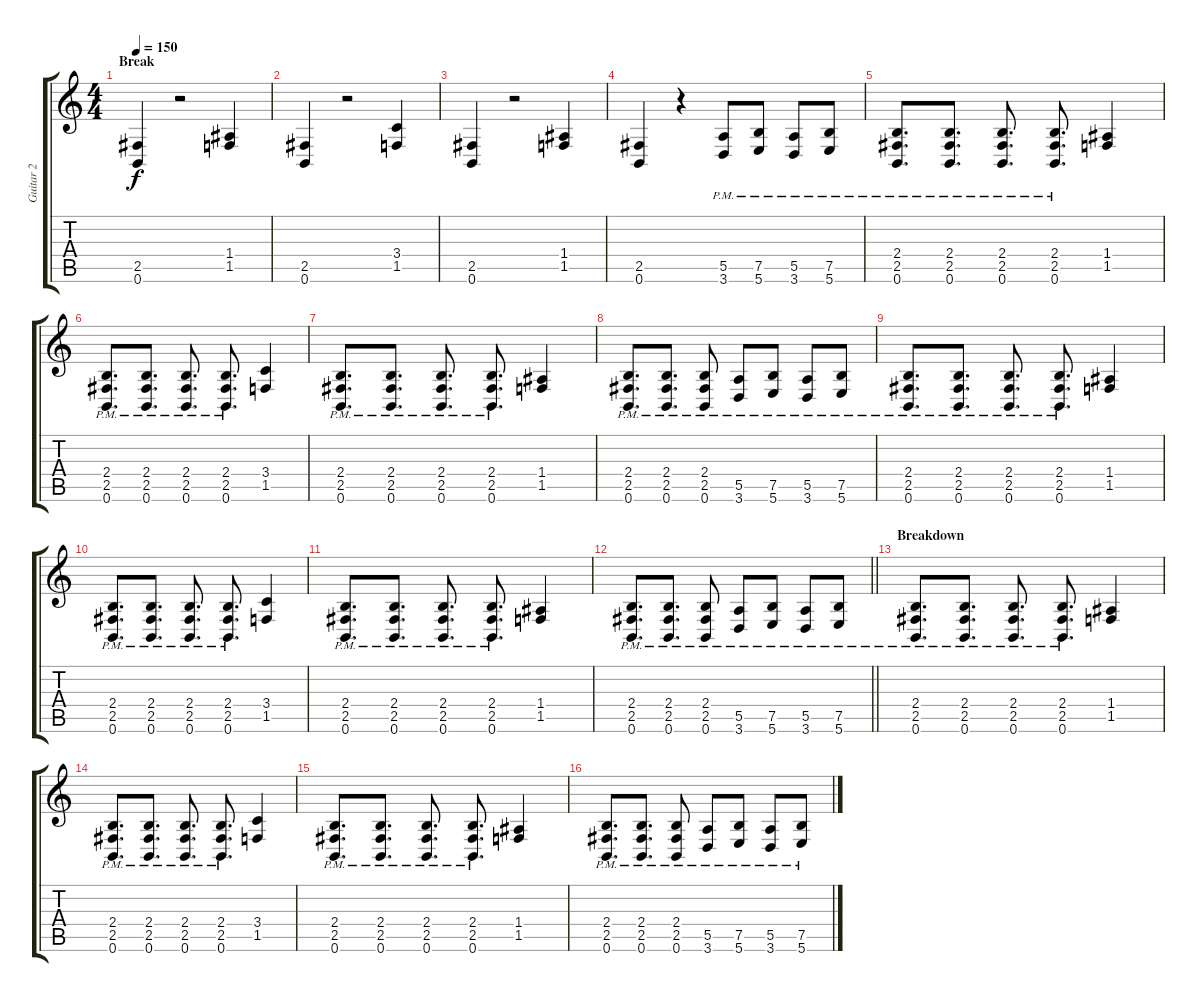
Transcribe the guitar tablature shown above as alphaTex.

\track ("Guitar 2" "Guitar 2") {instrument distortionguitar}
\staff {score tabs}
\tuning (B3 Gb3 D3 A2 E2 B1) {hide}
\ts (4 4)
\section ("" "Break")
\tempo 150
\clef g2
\ks c
(2.5 0.6).4{dy f} r.2 (1.4 1.5).4 |
(2.5 0.6).4 r.2 (3.4 1.5).4 |
(2.5 0.6).4 r.2 (1.4 1.5).4 |
(2.5 0.6).4 r.4 (5.5{pm} 3.6{pm}).8 (7.5{pm} 5.6{pm}).8 (5.5{pm} 3.6{pm}).8 (7.5{pm} 5.6{pm}).8 |
(2.4{pm} 2.5{pm} 0.6{pm}).8{d} (2.4{pm} 2.5{pm} 0.6{pm}).8{d} (2.4{pm} 2.5{pm} 0.6{pm}).8{d} (2.4{pm} 2.5{pm} 0.6{pm}).8{d} (1.4 1.5).4 |
(2.4{pm} 2.5{pm} 0.6{pm}).8{d} (2.4{pm} 2.5{pm} 0.6{pm}).8{d} (2.4{pm} 2.5{pm} 0.6{pm}).8{d} (2.4{pm} 2.5{pm} 0.6{pm}).8{d} (3.4 1.5).4 |
(2.4{pm} 2.5{pm} 0.6{pm}).8{d} (2.4{pm} 2.5{pm} 0.6{pm}).8{d} (2.4{pm} 2.5{pm} 0.6{pm}).8{d} (2.4{pm} 2.5{pm} 0.6{pm}).8{d} (1.4 1.5).4 |
(2.4{pm} 2.5{pm} 0.6{pm}).8{d} (2.4{pm} 2.5{pm} 0.6{pm}).8{d} (2.4{pm} 2.5{pm} 0.6{pm}).8 (5.5{pm} 3.6{pm}).8 (7.5{pm} 5.6{pm}).8 (5.5{pm} 3.6{pm}).8 (7.5{pm} 5.6{pm}).8 |
(2.4{pm} 2.5{pm} 0.6{pm}).8{d} (2.4{pm} 2.5{pm} 0.6{pm}).8{d} (2.4{pm} 2.5{pm} 0.6{pm}).8{d} (2.4{pm} 2.5{pm} 0.6{pm}).8{d} (1.4 1.5).4 |
(2.4{pm} 2.5{pm} 0.6{pm}).8{d} (2.4{pm} 2.5{pm} 0.6{pm}).8{d} (2.4{pm} 2.5{pm} 0.6{pm}).8{d} (2.4{pm} 2.5{pm} 0.6{pm}).8{d} (3.4 1.5).4 |
(2.4{pm} 2.5{pm} 0.6{pm}).8{d} (2.4{pm} 2.5{pm} 0.6{pm}).8{d} (2.4{pm} 2.5{pm} 0.6{pm}).8{d} (2.4{pm} 2.5{pm} 0.6{pm}).8{d} (1.4 1.5).4 |
\barLineRight lightlight
(2.4{pm} 2.5{pm} 0.6{pm}).8{d} (2.4{pm} 2.5{pm} 0.6{pm}).8{d} (2.4{pm} 2.5{pm} 0.6{pm}).8 (5.5{pm} 3.6{pm}).8 (7.5{pm} 5.6{pm}).8 (5.5{pm} 3.6{pm}).8 (7.5{pm} 5.6{pm}).8 |
\section ("" "Breakdown")
(2.4{pm} 2.5{pm} 0.6{pm}).8{d} (2.4{pm} 2.5{pm} 0.6{pm}).8{d} (2.4{pm} 2.5{pm} 0.6{pm}).8{d} (2.4{pm} 2.5{pm} 0.6{pm}).8{d} (1.4 1.5).4 |
(2.4{pm} 2.5{pm} 0.6{pm}).8{d} (2.4{pm} 2.5{pm} 0.6{pm}).8{d} (2.4{pm} 2.5{pm} 0.6{pm}).8{d} (2.4{pm} 2.5{pm} 0.6{pm}).8{d} (3.4 1.5).4 |
(2.4{pm} 2.5{pm} 0.6{pm}).8{d} (2.4{pm} 2.5{pm} 0.6{pm}).8{d} (2.4{pm} 2.5{pm} 0.6{pm}).8{d} (2.4{pm} 2.5{pm} 0.6{pm}).8{d} (1.4 1.5).4 |
(2.4{pm} 2.5{pm} 0.6{pm}).8{d} (2.4{pm} 2.5{pm} 0.6{pm}).8{d} (2.4{pm} 2.5{pm} 0.6{pm}).8 (5.5{pm} 3.6{pm}).8 (7.5{pm} 5.6{pm}).8 (5.5{pm} 3.6{pm}).8 (7.5{pm} 5.6{pm}).8
